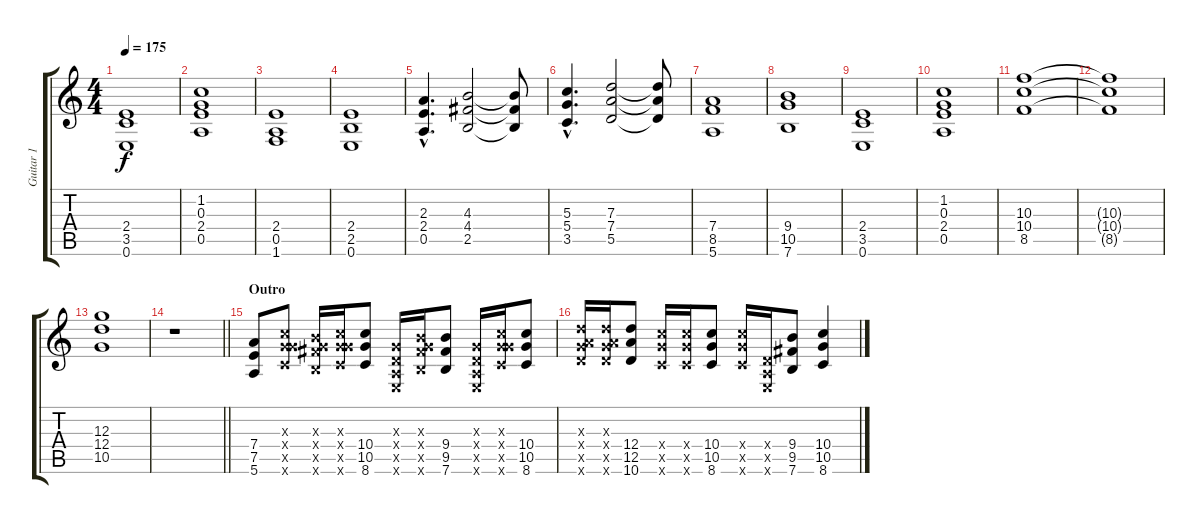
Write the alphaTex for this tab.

\track ("Guitar 1" "Guitar 1") {instrument distortionguitar}
\staff {score tabs}
\tuning (E4 B3 G3 D3 A2 E2) {hide}
\ts (4 4)
\tempo 175
\clef g2
\ks c
(2.4 3.5 0.6).1{dy f} |
(1.2 0.3 2.4 0.5).1 |
(2.4 0.5 1.6).1 |
(2.4 2.5 0.6).1 |
(2.3{hac} 2.4{hac} 0.5{hac}).4{d} (4.3 4.4 2.5).2 (4.3{t} 4.4{t} 2.5{t}).8 |
(5.3{hac} 5.4{hac} 3.5{hac}).4{d} (7.3 7.4 5.5).2 (7.3{t} 7.4{t} 5.5{t}).8 |
(7.4 8.5 5.6).1 |
(9.4 10.5 7.6).1 |
(2.4 3.5 0.6).1 |
(1.2 0.3 2.4 0.5).1 |
(10.3 10.4 8.5).1 |
(10.3{t} 10.4{t} 8.5{t}).1 |
(12.3 12.4 10.5).1 |
\barLineRight lightlight
r.1 |
\section ("" "Outro")
(7.4 7.5 5.6).8 (0.3{x} 10.4{x} 10.5{x} 8.6{x}).8 (0.3{x} 9.4{x} 9.5{x} 7.6{x}).16 (0.3{x} 10.4{x} 10.5{x} 8.6{x}).16 (10.4 10.5 8.6).8 (0.3{x} 0.4{x} 0.5{x} 0.6{x}).16 (0.3{x} 9.4{x} 9.5{x} 7.6{x}).16 (9.4 9.5 7.6).8 (0.3{x} 0.4{x} 0.5{x} 0.6{x}).16 (0.3{x} 10.4{x} 10.5{x} 8.6{x}).16 (10.4 10.5 8.6).8 |
(0.3{x} 12.4{x} 12.5{x} 10.6{x}).16 (0.3{x} 12.4{x} 12.5{x} 10.6{x}).16 (12.4 12.5 10.6).8 (10.4{x} 10.5{x} 8.6{x}).16 (10.4{x} 10.5{x} 8.6{x}).16 (10.4 10.5 8.6).8 (10.4{x} 10.5{x} 8.6{x}).16 (0.4{x} 0.5{x} 0.6{x}).16 (9.4 9.5 7.6).8 (10.4 10.5 8.6).4
